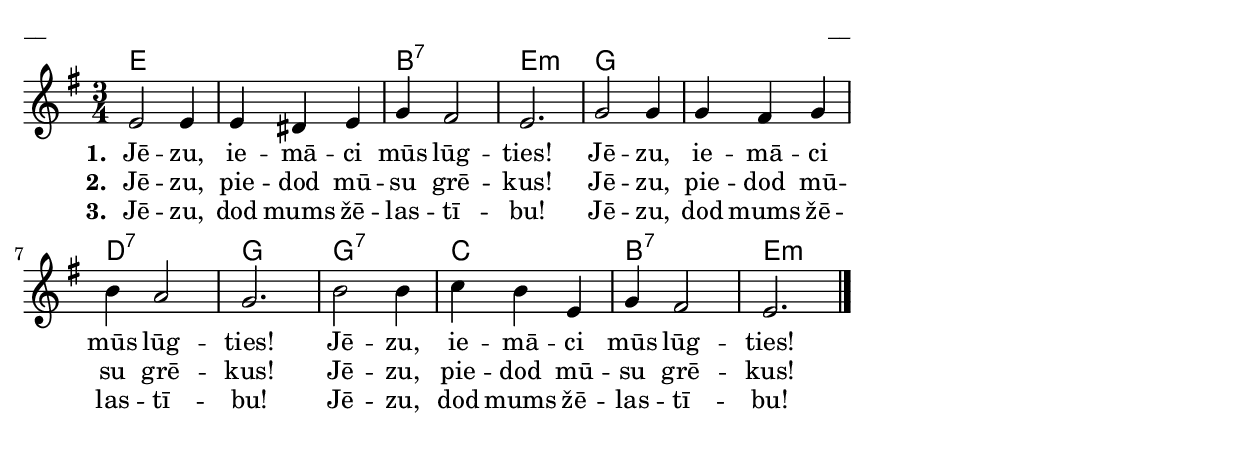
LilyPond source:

\version "2.13.18"

\paper {
line-width = 14\cm
left-margin = 0.4\cm
between-system-padding = 0.1\cm
between-system-space = 0.1\cm
}

\layout {
indent = #0
ragged-last = ##f
}

chordsA = \chordmode {
e1. b2.:7 e:min g1. d2.:7 g g:7 c b:7 e:min
}

voiceA = \relative c' {
\clef "treble"
\key e \minor
\time 3/4
%\dynamicUp

e2 e4 | e dis e | g fis2 | e2. | g2 g4 | g fis g | b a2 | g2. | b2 b4 | c b e, | g fis2 | e2. \bar"|."
}

lyricA = \lyricmode {
\set stanza = #"1. "
Jē -- zu, ie -- mā -- ci mūs lūg -- ties! Jē -- zu, ie -- mā -- ci mūs lūg -- ties! Jē -- zu, ie -- mā -- ci mūs lūg -- ties!
}
lyricB = \lyricmode {
\set stanza = #"2. "
Jē -- zu, pie -- dod mū -- su grē -- kus! Jē -- zu, pie -- dod mū -- su grē -- kus! Jē -- zu, pie -- dod mū -- su grē -- kus!
}
lyricC = \lyricmode {
\set stanza = #"3. "
Jē -- zu, dod mums žē -- las -- tī -- bu! Jē -- zu, dod mums žē -- las -- tī -- bu! Jē -- zu, dod mums žē -- las -- tī -- bu!
}

fullScore = <<
\new ChordNames { \chordsA }
\new Staff {
<<
\new Voice = "voiceA" { \oneVoice \autoBeamOff \voiceA }
\lyricsto "voiceA" \new Lyrics \lyricA
\lyricsto "voiceA" \new Lyrics \lyricB
\lyricsto "voiceA" \new Lyrics \lyricC
>>
}
>>


\score {
\fullScore
\header { piece = "__" opus = "__" }
}
\markup { \with-color #(x11-color 'white) \sans \smaller "aaa" }
\score {
\unfoldRepeats
\fullScore
\midi {
\context { \Staff \remove "Staff_performer" }
\context { \Voice \consists "Staff_performer" }
}
}


